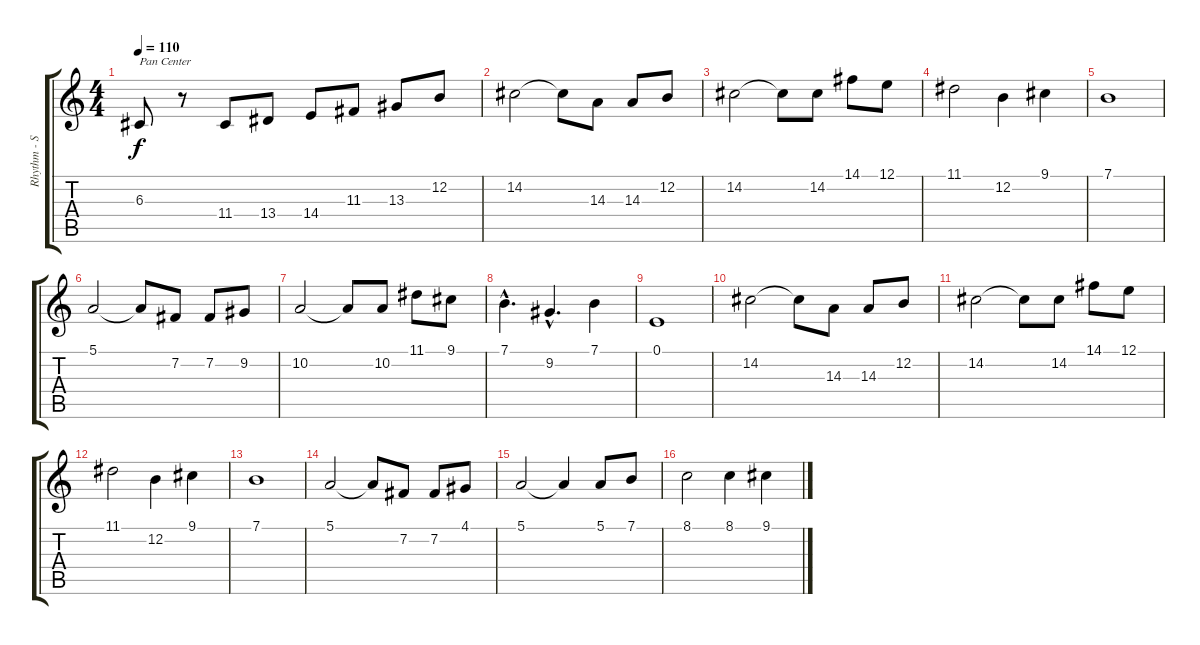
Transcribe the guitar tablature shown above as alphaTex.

\track ("Rhythm - Strings" "Rhythm - S") {instrument stringensemble1}
\staff {score tabs}
\tuning (E4 B3 G3 D3 A2 E2) {hide}
\ts (4 4)
\tempo 110
\clef g2
\ks c
6.3.8{txt "Pan Center" dy f balance 8} r.8 11.4.8 13.4.8 14.4.8 11.3.8 13.3.8 12.2.8 |
14.2.2 14.2{t}.8 14.3.8 14.3.8 12.2.8 |
14.2.2 14.2{t}.8 14.2.8 14.1.8 12.1.8 |
11.1.2 12.2.4 9.1.4 |
7.1.1 |
5.1.2 5.1{t}.8 7.2.8 7.2.8 9.2.8 |
10.2.2 10.2{t}.8 10.2.8 11.1.8 9.1.8 |
7.1{hac}.4{d} 9.2{hac}.4{d} 7.1.4 |
0.1.1 |
14.2.2 14.2{t}.8 14.3.8 14.3.8 12.2.8 |
14.2.2 14.2{t}.8 14.2.8 14.1.8 12.1.8 |
11.1.2 12.2.4 9.1.4 |
7.1.1 |
5.1.2 5.1{t}.8 7.2.8 7.2.8 4.1.8 |
5.1.2 5.1{t}.4 5.1.8 7.1.8 |
8.1.2 8.1.4 9.1.4
